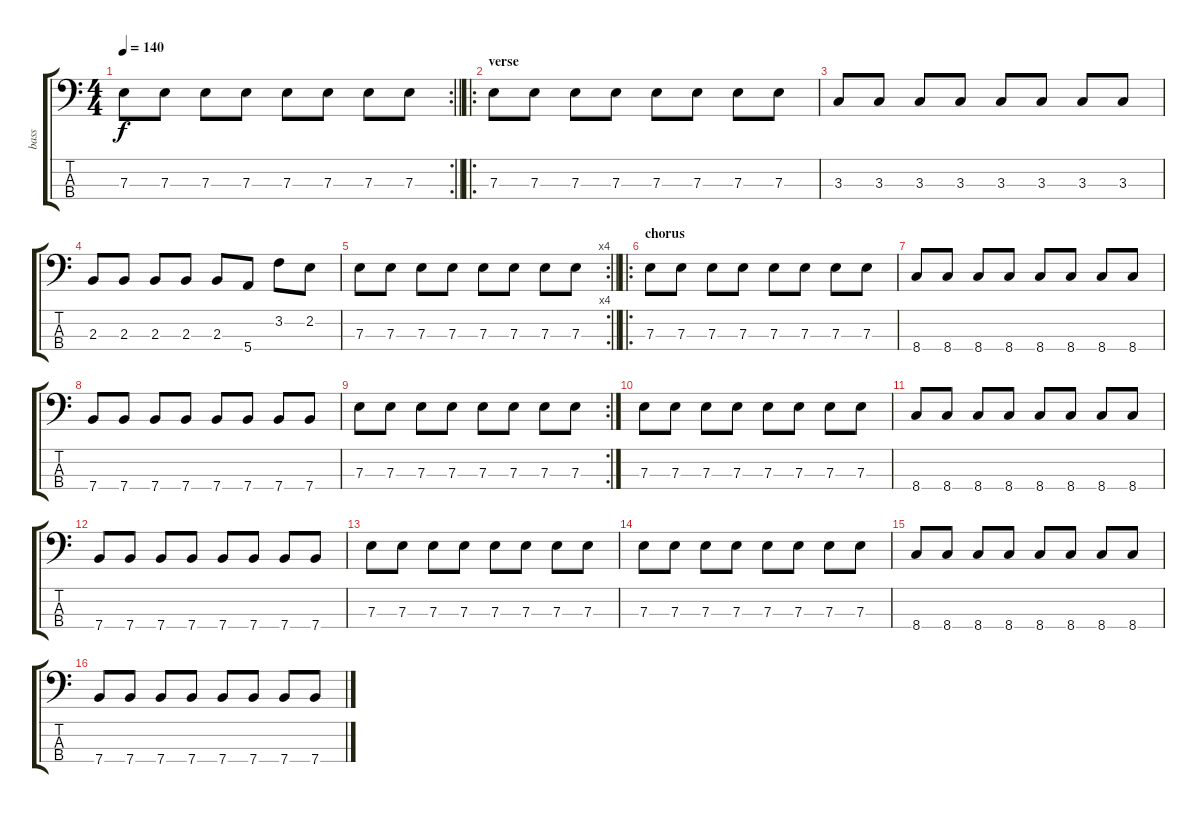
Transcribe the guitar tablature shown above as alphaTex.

\track ("bass" "bass") {instrument electricbassfinger}
\staff {score tabs}
\tuning (G2 D2 A1 E1) {hide}
\rc 2
\ts (4 4)
\tempo 140
\clef f4
\barLineRight lightlight
\ks c
7.3.8{dy f} 7.3.8 7.3.8 7.3.8 7.3.8 7.3.8 7.3.8 7.3.8 |
\ro
\section ("" "verse")
7.3.8 7.3.8 7.3.8 7.3.8 7.3.8 7.3.8 7.3.8 7.3.8 |
3.3.8 3.3.8 3.3.8 3.3.8 3.3.8 3.3.8 3.3.8 3.3.8 |
2.3.8 2.3.8 2.3.8 2.3.8 2.3.8 5.4.8 3.2.8 2.2.8 |
\rc 4
\barLineRight lightlight
7.3.8 7.3.8 7.3.8 7.3.8 7.3.8 7.3.8 7.3.8 7.3.8 |
\ro
\section ("" "chorus")
7.3.8 7.3.8 7.3.8 7.3.8 7.3.8 7.3.8 7.3.8 7.3.8 |
8.4.8 8.4.8 8.4.8 8.4.8 8.4.8 8.4.8 8.4.8 8.4.8 |
7.4.8 7.4.8 7.4.8 7.4.8 7.4.8 7.4.8 7.4.8 7.4.8 |
\rc 2
7.3.8 7.3.8 7.3.8 7.3.8 7.3.8 7.3.8 7.3.8 7.3.8 |
7.3.8 7.3.8 7.3.8 7.3.8 7.3.8 7.3.8 7.3.8 7.3.8 |
8.4.8 8.4.8 8.4.8 8.4.8 8.4.8 8.4.8 8.4.8 8.4.8 |
7.4.8 7.4.8 7.4.8 7.4.8 7.4.8 7.4.8 7.4.8 7.4.8 |
7.3.8 7.3.8 7.3.8 7.3.8 7.3.8 7.3.8 7.3.8 7.3.8 |
7.3.8 7.3.8 7.3.8 7.3.8 7.3.8 7.3.8 7.3.8 7.3.8 |
8.4.8 8.4.8 8.4.8 8.4.8 8.4.8 8.4.8 8.4.8 8.4.8 |
7.4.8 7.4.8 7.4.8 7.4.8 7.4.8 7.4.8 7.4.8 7.4.8
